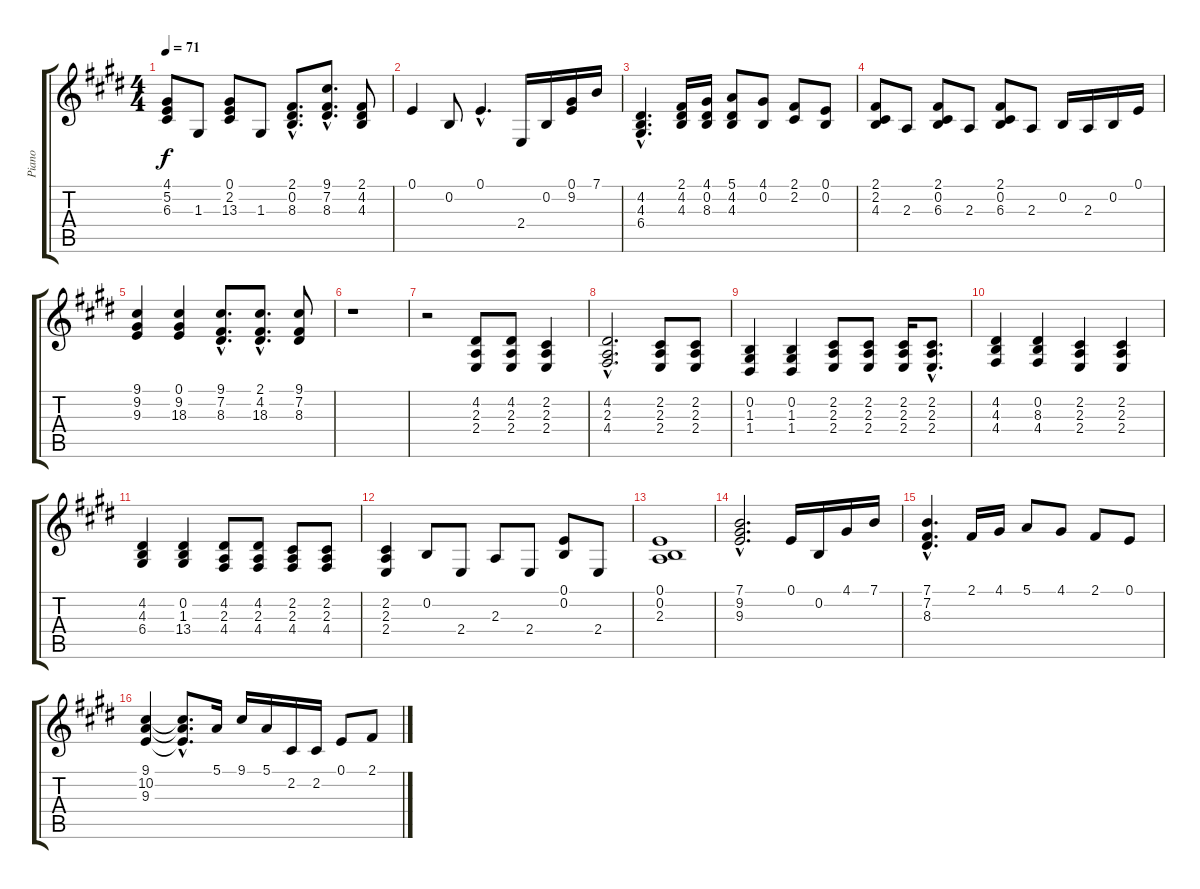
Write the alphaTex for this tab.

\track ("Piano" "Piano") {instrument acousticgrandpiano}
\staff {score tabs}
\tuning (E4 B3 G3 D3 A2 E2) {hide}
\ts (4 4)
\tempo 71
\clef g2
\ks e
(4.1 5.2 6.3).8{dy f} 1.3.8 (0.1 2.2 13.3).8 1.3.8 (2.1{hac} 0.2{hac} 8.3{hac}).8{d} (9.1{hac} 7.2{hac} 8.3{hac}).8{d} (2.1 4.2 4.3).8 |
0.1.4 0.2.8 0.1{hac}.4{d} 2.4.16 0.2.16 (0.1 9.2).16 7.1.16 |
(4.2{hac} 4.3{hac} 6.4{hac}).4{d} (2.1 4.2 4.3).16 (4.1 0.2 8.3).16 (5.1 4.2 4.3).8 (4.1 0.2).8 (2.1 2.2).8 (0.1 0.2).8 |
(2.1 2.2 4.3).8 2.3.8 (2.1 0.2 6.3).8 2.3.8 (2.1 0.2 6.3).8 2.3.8 0.2.16 2.3.16 0.2.16 0.1.16 |
(9.1 9.2 9.3).4 (0.1 9.2 18.3).4 (9.1{hac} 7.2{hac} 8.3{hac}).8{d} (2.1{hac} 4.2{hac} 18.3{hac}).8{d} (9.1 7.2 8.3).8 |
r.1 |
r.2 (4.2 2.3 2.4).8 (4.2 2.3 2.4).8 (2.2 2.3 2.4).4 |
(4.2{hac} 2.3{hac} 4.4{hac}).2{d} (2.2 2.3 2.4).8 (2.2 2.3 2.4).8 |
(0.2 1.3 1.4).4 (0.2 1.3 1.4).4 (2.2 2.3 2.4).8 (2.2 2.3 2.4).8 (2.2 2.3 2.4).16 (2.2{hac} 2.3{hac} 2.4{hac}).8{d} |
(4.2 4.3 4.4).4 (0.2 8.3 4.4).4 (2.2 2.3 2.4).4 (2.2 2.3 2.4).4 |
(4.2 4.3 6.4).4 (0.2 1.3 13.4).4 (4.2 2.3 4.4).8 (4.2 2.3 4.4).8 (2.2 2.3 4.4).8 (2.2 2.3 4.4).8 |
(2.2 2.3 2.4).4 0.2.8 2.4.8 2.3.8 2.4.8 (0.1 0.2).8 2.4.8 |
(0.1 0.2 2.3).1 |
(7.1{hac} 9.2{hac} 9.3{hac}).2{d} 0.1.16 0.2.16 4.1.16 7.1.16 |
(7.1{hac} 7.2{hac} 8.3{hac}).4{d} 2.1.16 4.1.16 5.1.8 4.1.8 2.1.8 0.1.8 |
(9.1 10.2 9.3).4 (9.1{hac t} 10.2{hac t} 9.3{hac t}).8{d} 5.1.16 9.1.16 5.1.16 2.2.16 2.2.16 0.1.8 2.1.8
